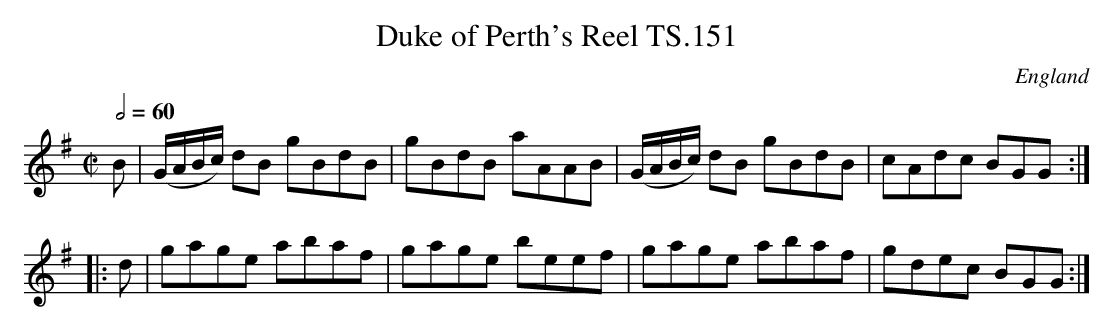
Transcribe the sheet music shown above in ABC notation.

X:1
T:Duke of Perth's Reel TS.151
M:C|
L:1/8
Q:1/2=60
O:England
K:G major
B|(G/A/B/c/) dB gBdB|gBdB aAAB|(G/A/B/c/) dB gBdB|cAdc BGG:|!
|:d|gage abaf|gage beef|gage abaf|gdec BGG:|]
